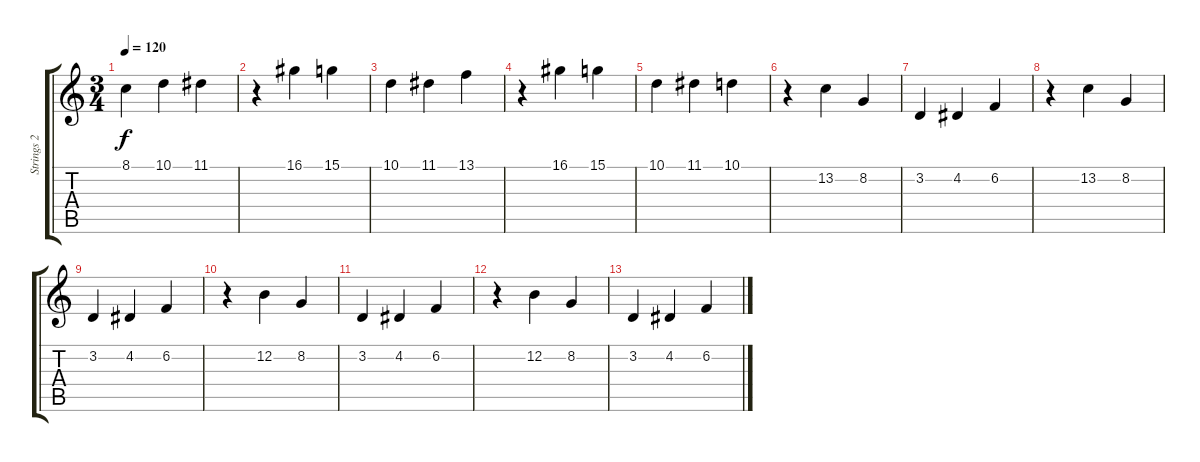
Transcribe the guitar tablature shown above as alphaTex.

\track ("Strings 2" "Strings 2") {instrument stringensemble1}
\staff {score tabs}
\tuning (E4 B3 G3 D3 A2 E2) {hide}
\ts (3 4)
\tempo 120
\clef g2
\ks c
8.1.4{dy f} 10.1.4 11.1.4 |
r.4 16.1.4 15.1.4 |
10.1.4 11.1.4 13.1.4 |
r.4 16.1.4 15.1.4 |
10.1.4 11.1.4 10.1.4 |
r.4 13.2.4 8.2.4 |
3.2.4 4.2.4 6.2.4 |
r.4 13.2.4 8.2.4 |
3.2.4 4.2.4 6.2.4 |
r.4 12.2.4 8.2.4 |
3.2.4 4.2.4 6.2.4 |
r.4 12.2.4 8.2.4 |
3.2.4 4.2.4 6.2.4
